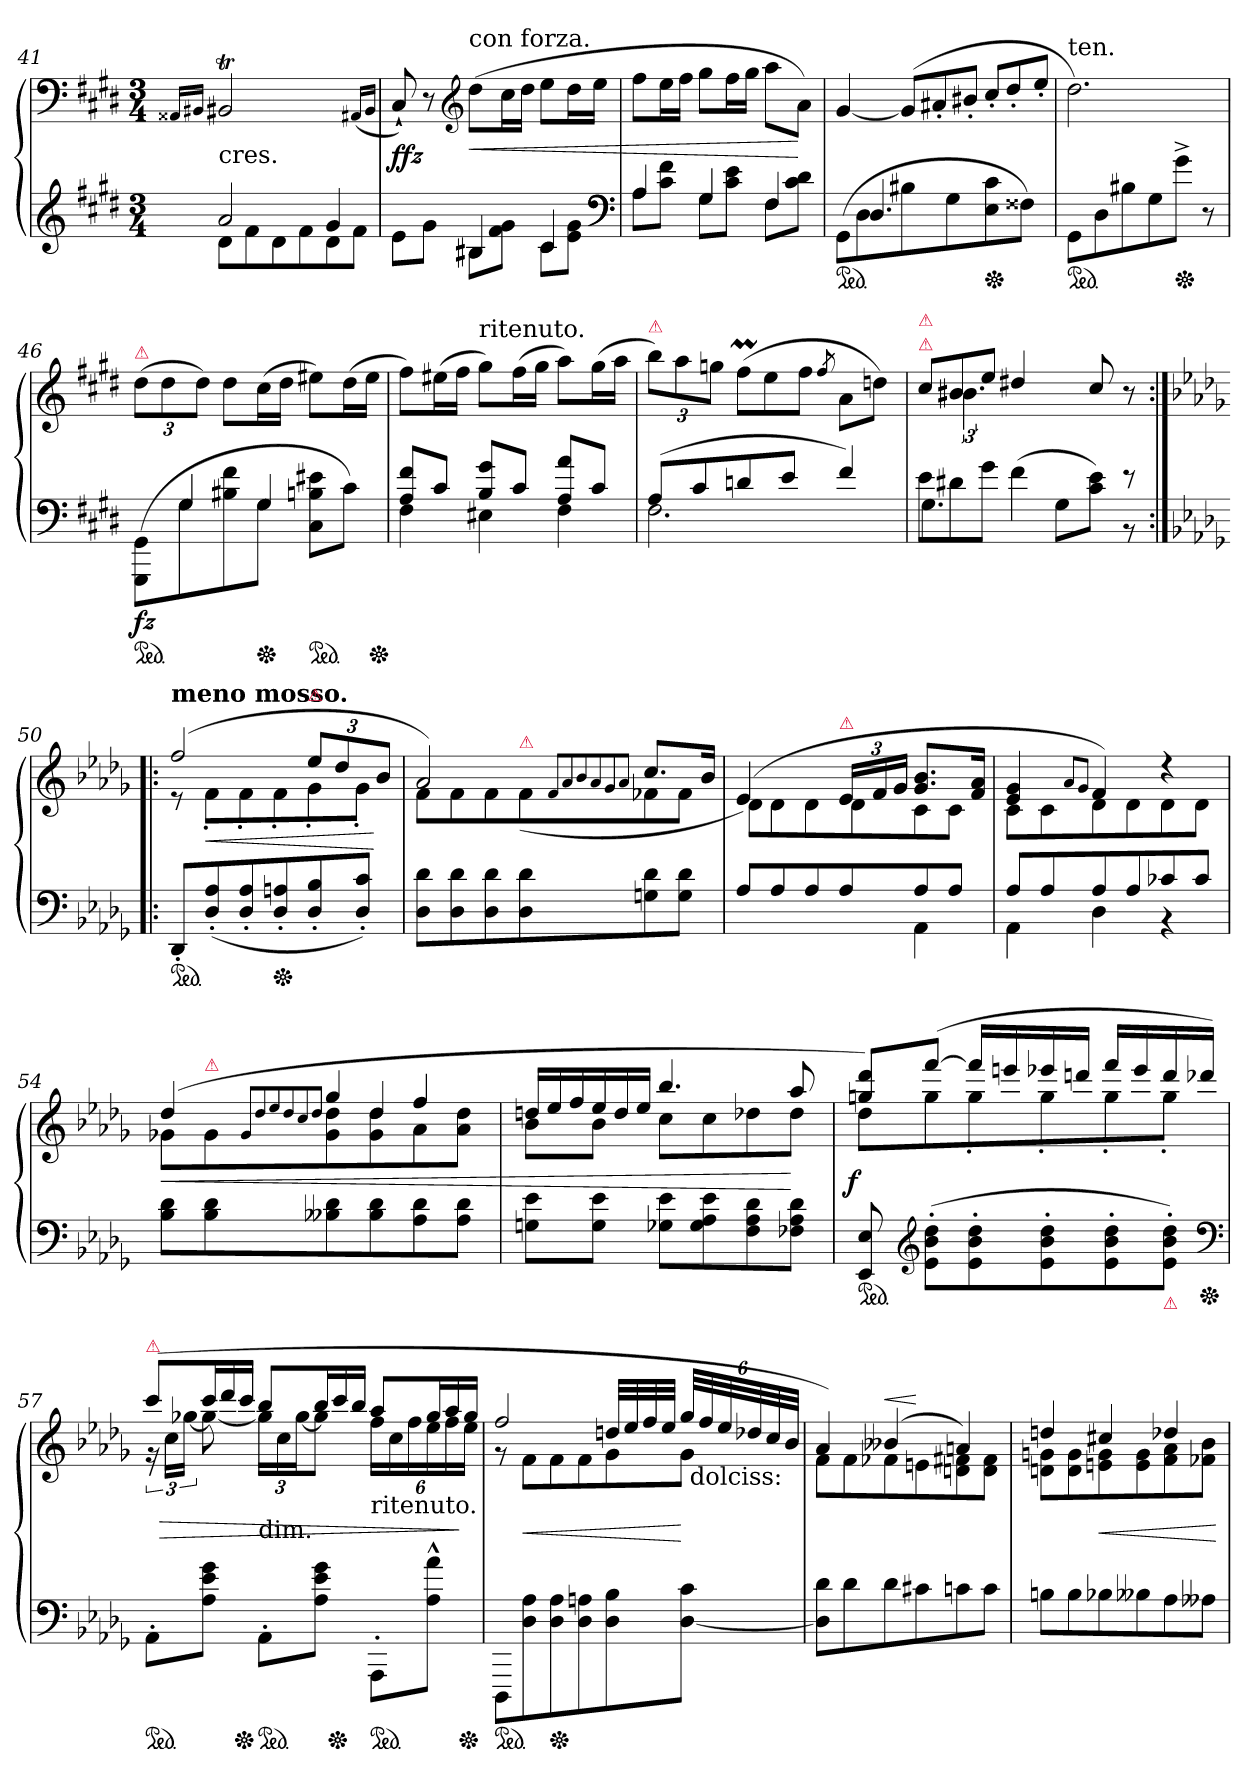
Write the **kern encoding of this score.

**kern	**kern	**dynam
*part1	*part1	*part1
*staff2	*staff1	*staff1/2
*clefG2	*clefF4	*
*k[f#c#g#d#]	*k[f#c#g#d#]	*
*c#:	*c#:	*
*M3/4	*M3/4	*
=41	=41	=41
.	16qqAA##X/LL	.
.	16qqBB#X/JJ	.
*^	*	*
!	!	!LO:TX:c:t=cres.	!
2a	8d#L	2BB#Xt	.
.	8f#	.	.
.	8d#	.	.
.	8f#	.	.
4g#	8d#	4ryy	.
.	8f#J	.	.
.	.	(<16qqAA#X/LL	.
.	.	16qqBB#/JJ	.
=42	=42	=42	=42
4ryy	8e\L	8C#`>)	ffz
.	8g#J	8r	.
*	*	*clefG2	*
!	!	!LO:TX:a:t=con forza.	!
4B#X	8B#XL	(>8dd#L	<
.	8f# 8g#J	16cc#L	.
.	.	16dd#JJ	.
4c#	8c#L	8eeL	.
.	8e 8g#J	16dd#L	.
.	.	16eeJJ	.
*clefF4	*	*	*
=43	=43	=43	=43
4A	8AL	8ff#L	.
.	8c# 8f#J	16eeL	.
.	.	16ff#JJ	.
4G#	8G#L	8gg#L	.
.	8c# 8eJ	16ff#L	.
.	.	16gg#JJ	.
4F#	8F#L	8aaL	.
.	8c# 8d#J	8aJ)	[
=44	=44	=44	=44
*ped	*	*	*
8ryy	(>8GG#L	[4g#	.
4.D#	8D#	.	.
*	*	*Xtuplet	*
.	8B#X	(<12g#L]	.
.	.	12a#X'	.
.	8G#	.	.
.	.	12b#X'J	.
*Xped	*	*	*
4ryy	8E 8c#	12cc#'/L	.
.	.	12dd#'	.
.	8F##XJ)	.	.
.	.	12ee'J	.
*v	*v	*	*
=45	=45	=45
!	!LO:TX:a:t=ten.	!
*ped	*	*
8GG#L	2.dd#)	.
8D#	.	.
8B#X	.	.
8G#	.	.
*Xped	*	*
8g#^<\J	.	.
8r	.	.
=46	=46	=46
*^	*	*
*	*	*tuplet	*
!	!	!LO:TX:a:color=crimson:t=⚠	!
!LO:TX:b:color=crimson:t=⚠	!	!	!
!LO:TX:a:color=crimson:t=⚠	!	!	!
!	!	!	!LO:DY:b=2
*ped	*	*	*
8ryy	(>8GGG#/ 8GG#/L	(>12dd#L	fz
.	.	12dd#	.
4G#/	8G#\	.	.
.	.	12dd#J)	.
.	8B#X\ 8f#\	8dd#L	.
*Xped	*	*	*
4G#/	8G#\J	(>16cc#L	.
.	.	16dd#JJ	.
*ped	*	*	*
.	8C# 8Bn 8e#XL	8ee#XL)	.
8ryy	8c#J)	(>16dd#L	.
.	.	16ee#JJ	.
*Xped	*	*	*
=47	=47	=47	=47
8A 8f#L	4F#	8ff#L)	.
8c#J	.	(>16ee#XL	.
.	.	16ff#JJ	.
!	!	!LO:TX:a:t=ritenuto.	!
8B 8g#L	4E#X	8gg#L)	.
8c#J	.	(>16ff#L	.
.	.	16gg#JJ	.
8A 8aL	4F#	8aaL)	.
8c#J	.	(>16gg#L	.
.	.	16aaJJ	.
=48	=48	=48	=48
!	!	!LO:TX:a:color=crimson:t=⚠	!
(<8AL	2.F#	12bbL)	.
.	.	12aa	.
8c#	.	.	.
.	.	12ggnJ	.
*	*	*Xtuplet	*
8dn	.	(>12ff#mL	.
.	.	12ee	.
8eJ	.	.	.
.	.	12ff#J	.
.	.	8qff#/	.
4f#)	.	8aL	.
.	.	8ddnJ)	.
=49	=49	=49	=49
*	*	*^	*
*Xtuplet	*	*	*tuplet	*
!	!	!LO:TX:a:color=crimson:t=⚠	!	!
!	!	!LO:TX:a:color=crimson:t=⚠	!	!
12e\L	4.G#	12cc#/L	12ryy	.
12d#X	.	12b#X	6.b#X\	.
12g#\J	.	12eeJ	.	.
(>4f#\	.	4dd#X/	.	.
.	.	.	6ryy	.
.	8G#L	.	.	.
8ryy	8c# 8eJ)	8cc#/	4ryy	.
8r	8r	8r	.	.
*v	*v	*	*	*
=50:|!|:	=50:|!|:	=50:|!|:	=50:|!|:
*k[b-e-a-d-g-]	*k[b-e-a-d-g-]	*	*
*^	*	*	*
!	!	!LO:TX:a:B:t=meno mosso.	!	!
!LO:TX:b:color=crimson:t=⚠	!	!	!	!
!LO:TX:a:t=con anima.	!	!	!	!
*v	*v	*	*	*
*ped	*	*	*
8DD-'L	(>2ff	8r	.
(>8D-' 8A-'	.	8f'>L	<
8D-' 8A-'	.	8f'>	.
*Xped	*	*	*
8D-' 8An'	.	8f'>	.
!	!LO:TX:a:color=crimson:t=⚠	!	!
8D-' 8B-'	12ee-L	8g-'>	.
.	12dd-	.	.
8D-' 8c'J)	.	8g-'>J	.
.	12b-J	.	[
=51	=51	=51	=51
8D- 8d-L	2a-)	8fL	.
8D- 8d-	.	8f	.
8D- 8d-	.	8f	.
!	!	!LO:TX:a:color=crimson:t=⚠	!
8D- 8d-	.	(>8f	.
.	8qqfL	.	.
.	8qqa-/	.	.
.	8qqb-/	.	.
.	8qqa-/	.	.
.	8qqg-/	.	.
.	8qqa-/J	.	.
8Gn 8d-	8.ccL	8f-X	.
8G 8d-J	.	8f-J	.
.	16b-Jk	.	.
=52	=52	=52	=52
*^	*	*	*
!	!	!LO:N:vis=4	!	!
8A-L	2ryy	(>4.e-)	8d-L	.
8A-	.	.	8d-	.
8A-	.	.	8d-	.
!	!	!LO:TX:a:color=crimson:t=⚠	!	!
8A-	.	24e-LL	8d-	.
.	.	24f	.	.
.	.	24g-JJ	.	.
8A-	4AA-	8.g- 8.b-L	8c	.
8A-J	.	.	8cJ	.
.	.	16f 16a-Jk	.	.
=53	=53	=53	=53	=53
8A-L	4AA-	4e- 4g-	8cL	.
8A-	.	.	8c	.
.	.	8qqa-/L	.	.
.	.	8qqg-/J	.	.
8A-	4D-	4f)	8d-	.
8A-	.	.	8d-	.
8c-X	4rBB	4r	8d-	.
8c-J	.	.	8d-J	.
*v	*v	*	*	*
=54	=54	=54	=54
8B- 8d-L	(>4dd-	8g-X\L	<
!	!	!LO:TX:a:color=crimson:t=⚠	!
8B- 8d-	.	8g-\	.
.	8qqg-/L	.	.
.	8qqdd-/	.	.
.	8qqee-/	.	.
.	8qqdd-/	.	.
.	8qqcc/	.	.
.	8qqdd-/J	.	.
!	!LO:N:vis=4	!	!
8B--X 8d-	8gg-	8g-\ 8dd-\	.
!	!LO:N:vis=4	!	!
8B-- 8d-	8dd-	8g-\ 8dd-\	.
8A- 8d-	4ff	8a-\	.
8A- 8d-J	.	8a-\ 8dd-\J	.
=55	=55	=55	=55
*	*Xtuplet	*	*
8Gn 8e-L	24ddnLL	8b-L	.
.	24ee-	.	.
.	24ff	.	.
8G 8e-J	24ee-	8b-J	.
.	24dd	.	.
.	24ee-JJ	.	.
8G-X 8e-L	4.bb-	8ccL	.
8G- 8A- 8e-	.	8cc	.
8F 8A- 8d-	.	8dd-X	.
8F-X 8A- 8d-J	8aa-	8dd-J	[
=56	=56	=56	=56
!	!	!	!LO:DY:rj
*ped	*	*	*
8EE- 8E-	8ggn 8ddd-L)	8dd-L	f
*clefG2	*	*	*
(>8e-'\ 8b-'\ 8dd-'\L	(>[8fffJ	8gg	.
8e-' 8b-' 8dd-'	16fffLL]	8gg'>	.
.	16eeen	.	.
8e-' 8b-' 8dd-'	16eee-X	8gg'>	.
.	16dddnJJ	.	.
8e-' 8b-' 8dd-'	16fffLL	8gg'>	.
.	16eee-	.	.
!LO:TX:b:color=crimson:t=⚠	!	!	!
8e-' 8b-' 8dd-'J)	16ddd	8gg'>J	.
*Xped	*	*	*
.	16ddd-XJJ)	.	.
*clefF4	*	*	*
=57	=57	=57	=57
*	*	*tuplet	*
!	!LO:TX:a:color=crimson:t=⚠	!	!
!LO:TX:b:color=crimson:t=⚠	!	!	!
*ped	*	*	*
8AA-'L	(>8cccL	24r	.
.	.	24ccLL	>
.	.	[<24gg-XJJ	.
*	*Xtuplet	*	*
8A- 8e- 8g-J	24cccL	8gg-_	.
.	24ddd-	.	.
*Xped	*	*	*
.	24cccJJ	.	.
!	!LO:TX:c:t=dim.	!	!
*ped	*	*	*
8AA-'L	8bb-L	24gg-LL]	.
.	.	24cc	.
.	.	[24gg-J	.
8A- 8e- 8g-J	24bb-L	8gg-J]	.
*Xped	*	*	*
.	24ccc	.	.
.	24bb-JJ	.	.
!	!LO:TX:b:t=ritenuto.	!	!
!LO:TX:b:color=crimson:t=⚠	!	!	!
*ped	*	*	*
8AAA-'\L	8aa-L	24ffLL	.
.	.	24cc	.
.	.	24ff	.
8A-^^> 8a-^^>J	24gg-L	24ee-	.
.	24aa-	24ff	.
*Xped	*	*	*
.	24gg-JJ	24ee-JJ	]
=58	=58	=58	=58
!LO:TX:b:color=crimson:t=⚠	!	!	!
!LO:TX:a:color=crimson:t=⚠	!	!	!
*ped	*	*	*
8DDD-/L	2ff	8rg	.
8D-\ 8A-\	.	8fL	<
*Xped	*	*	*
8D-\ 8A-\	.	8f	.
8D-\ 8An\	.	8f	.
8D-\ 8B-\	32ddnLLL	8g-	.
.	32ee-	.	.
.	32ff	.	.
.	32ee-JJJ	.	.
[8D-\ 8c\J	48gg-LLL	8g-J	[
!	!LO:TX:b:t=dolciss&colon;	!	!
.	48ff	.	.
.	48ee-	.	.
.	48dd-X	.	.
.	48cc	.	.
.	48b-JJJ	.	.
=59	=59	=59	=59
8D-] 8d-L	4a-)	8fL	.
8d-	.	8f	.
!	!	!	!LO:HP:a
8d-	(>4b--X	8f-X	<
8c#X	.	8en	[
8cn	4an)	8dn 8f#X	.
8cJ	.	8d 8f#J	.
=60	=60	=60	=60
8BnL	4ddn	8dn 8gnL	.
8B	.	8d 8g	.
8B-X	4cc#X	8en 8g	<
8B--X	.	8e 8g	.
8A-	4dd-X	8f 8a-	.
8A--XJ	.	8f-X 8b-J	.
*	*v	*v	*
.	.	[
=	=	=
*-	*-	*-
